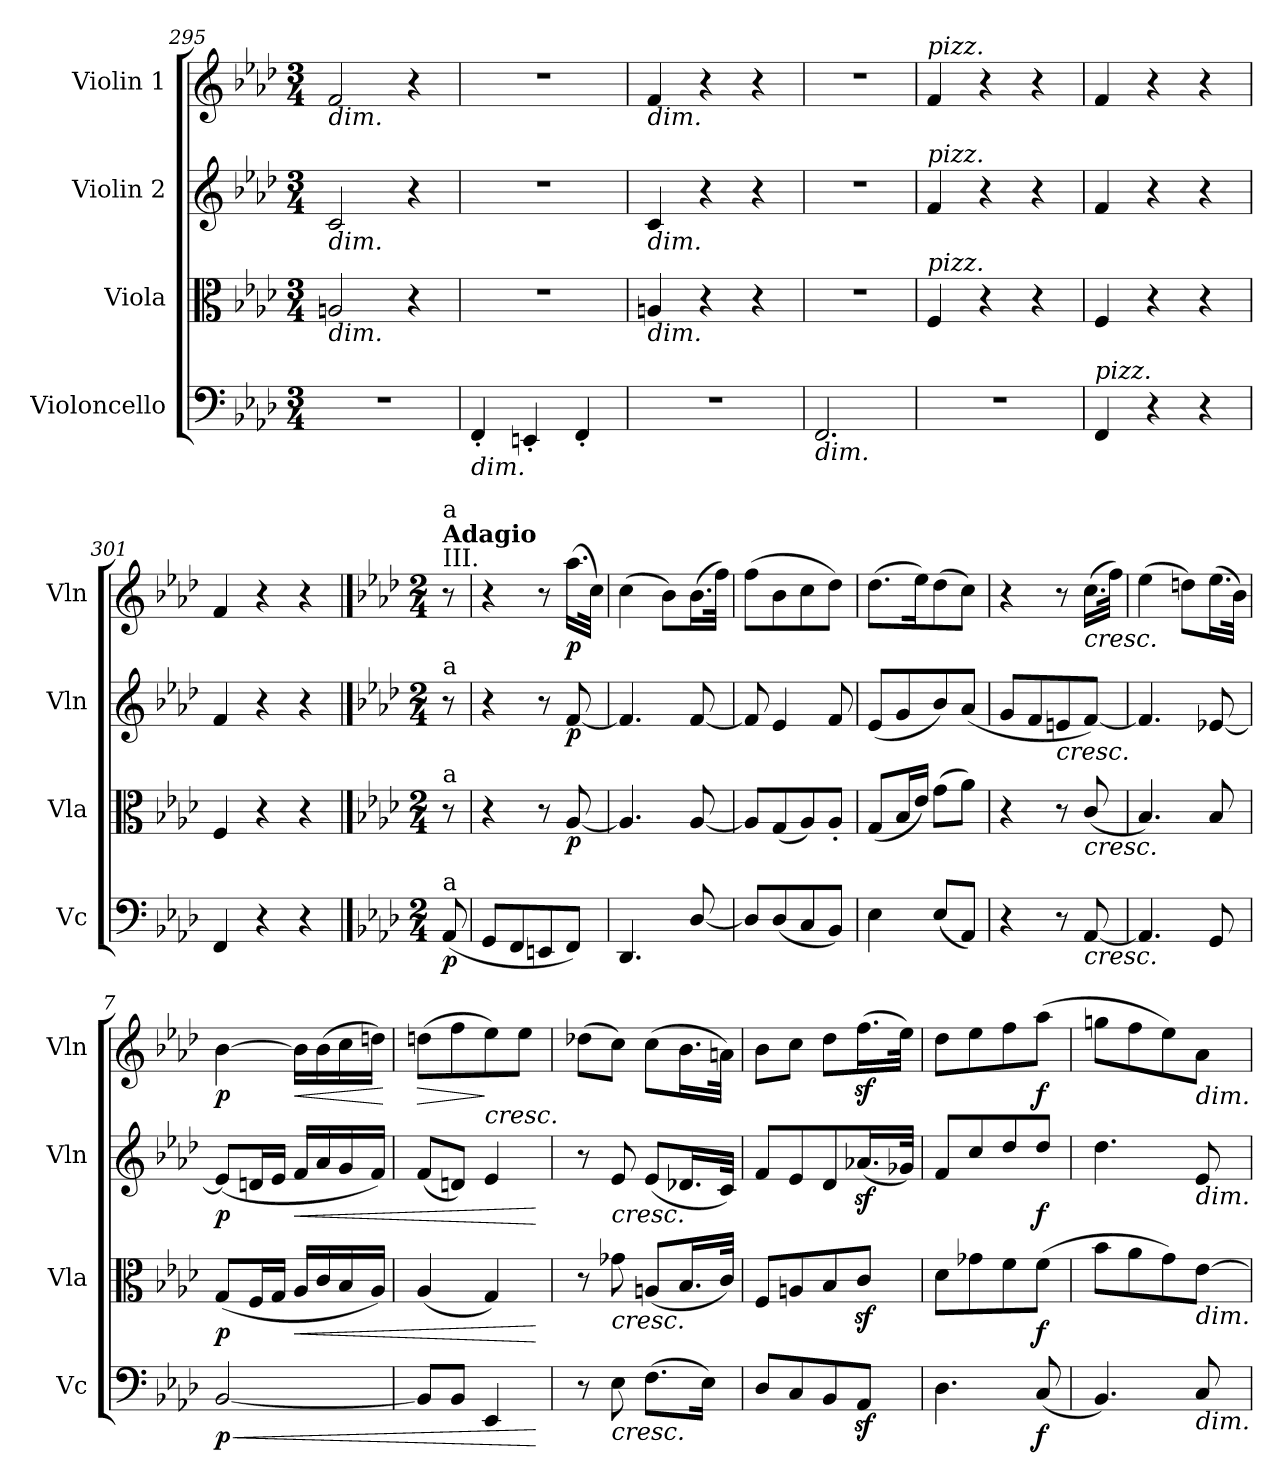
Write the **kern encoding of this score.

**kern	**dynam	**kern	**dynam	**kern	**dynam	**kern	**dynam
*part4	*part4	*part3	*part3	*part2	*part2	*part1	*part1
*staff4	*staff4	*staff3	*staff3	*staff2	*staff2	*staff1	*staff1
*I"Violoncello	*	*I"Viola	*	*I"Violin 2	*	*I"Violin 1	*
*I'Vc	*	*I'Vla	*	*I'Vln	*	*I'Vln	*
*clefF4	*	*clefC3	*	*clefG2	*	*clefG2	*
*k[b-e-a-d-]	*	*k[b-e-a-d-]	*	*k[b-e-a-d-]	*	*k[b-e-a-d-]	*
*M3/4	*	*M3/4	*	*M3/4	*	*M3/4	*
=295	=295	=295	=295	=295	=295	=295	=295
!	!	!	!	!	!	!LO:TX:b:i:t=dim.	!
!	!	!	!	!LO:TX:b:i:t=dim.	!	!	!
!	!	!LO:TX:b:i:t=dim.	!	!	!	!	!
2.r	.	2An/	.	2c/	.	2f/	.
.	.	4r	.	4r	.	4r	.
=296	=296	=296	=296	=296	=296	=296	=296
!LO:TX:b:i:t=dim.	!	!	!	!	!	!	!
4FF'/	.	2.r	.	2.r	.	2.r	.
4EEn'/	.	.	.	.	.	.	.
4FF'/	.	.	.	.	.	.	.
=297	=297	=297	=297	=297	=297	=297	=297
!	!	!	!	!	!	!LO:TX:b:i:t=dim.	!
!	!	!	!	!LO:TX:b:i:t=dim.	!	!	!
!	!	!LO:TX:b:i:t=dim.	!	!	!	!	!
2.r	.	4An/	.	4c/	.	4f/	.
.	.	4r	.	4r	.	4r	.
.	.	4r	.	4r	.	4r	.
=298	=298	=298	=298	=298	=298	=298	=298
!LO:TX:b:i:t=dim.	!	!	!	!	!	!	!
2.FF/	.	2.r	.	2.r	.	2.r	.
=299	=299	=299	=299	=299	=299	=299	=299
!	!	!	!	!	!	!LO:TX:a:i:t=pizz.	!
!	!	!	!	!LO:TX:a:i:t=pizz.	!	!	!
!	!	!LO:TX:a:i:t=pizz.	!	!	!	!	!
2.r	.	4F/	.	4f/	.	4f/	.
.	.	4r	.	4r	.	4r	.
.	.	4r	.	4r	.	4r	.
=300	=300	=300	=300	=300	=300	=300	=300
!LO:TX:a:i:t=pizz.	!	!	!	!	!	!	!
4FF/	.	4F/	.	4f/	.	4f/	.
4r	.	4r	.	4r	.	4r	.
4r	.	4r	.	4r	.	4r	.
!!LO:LB:g=z
=301	=301	=301	=301	=301	=301	=301	=301
4FF/	.	4F/	.	4f/	.	4f/	.
4r	.	4r	.	4r	.	4r	.
4r	.	4r	.	4r	.	4r	.
!!LO:PB:g=z
==	==	==	==	==	==	==	==
*k[b-e-a-d-]	*	*k[b-e-a-d-]	*	*k[b-e-a-d-]	*	*k[b-e-a-d-]	*
*M2/4	*	*M2/4	*	*M2/4	*	*M2/4	*
!	!	!	!	!	!	!LO:TX:a:t=III.	!
!	!	!	!	!	!	!LO:TX:a:B:t=Adagio	!
!	!	!	!	!	!	!LO:TX:a:t=a	!
!	!	!	!	!LO:TX:a:t=a	!	!	!
!	!	!LO:TX:a:t=a	!	!	!	!	!
!LO:TX:a:t=a	!	!	!	!	!	!	!
!	!LO:DY:b	!	!	!	!	!	!
(<8AA-/	p	8r	.	8r	.	8r	.
=1	=1	=1	=1	=1	=1	=1	=1
8GG/L	.	4r	.	4r	.	4r	.
8FF/	.	.	.	.	.	.	.
8EEn/	.	8r	.	8r	.	8r	.
!	!	!	!LO:DY:b	!	!LO:DY:b	!	!LO:DY:b
8FF/J)	.	[8A-/	p	[8f/	p	(16.aa-\LL	p
.	.	.	.	.	.	32cc\JJk)	.
=2	=2	=2	=2	=2	=2	=2	=2
4.DD-/	.	4.A-/]	.	4.f/]	.	(4cc\	.
.	.	.	.	.	.	8b-\L)	.
[8D-/	.	[8A-/	.	[8f/	.	(16.b-\L	.
.	.	.	.	.	.	32ff\JJk)	.
=3	=3	=3	=3	=3	=3	=3	=3
8D-/L]	.	8A-/L]	.	8f/]	.	(8ff\L	.
(8D-/	.	(8G/	.	4e-/	.	8b-\	.
8C/	.	8A-/)	.	.	.	8cc\	.
8BB-/J)	.	8A-'/J	.	8f/	.	8dd-\J)	.
=4	=4	=4	=4	=4	=4	=4	=4
4E-\	.	(8G/L	.	(8e-/L	.	(8.dd-\L	.
.	.	16B-/L	.	8g/	.	.	.
.	.	16e-/JJ)	.	.	.	16ee-\K)	.
(8E-/L	.	(8g\L	.	8b-/)	.	(8dd-\	.
8AA-/J)	.	8a-\J)	.	(8a-/J	.	8cc\J)	.
=5	=5	=5	=5	=5	=5	=5	=5
4r	.	4r	.	8g/L	.	4r	.
.	.	.	.	8f/	.	.	.
!	!	!	!	!LO:TX:b:i:t=cresc.	!	!	!
8r	.	8r	.	8en/	.	8r	.
!	!	!	!	!	!	!LO:TX:b:i:t=cresc.	!
!	!	!LO:TX:b:i:t=cresc.	!	!	!	!	!
!LO:TX:b:i:t=cresc.	!	!	!	!	!	!	!
[8AA-/	.	(8c/	.	[8f/J)	.	(16.cc\LL	.
.	.	.	.	.	.	32ff\JJk)	.
=6	=6	=6	=6	=6	=6	=6	=6
4.AA-/]	.	4.B-/)	.	4.f/]	.	(4ee-\	.
.	.	.	.	.	.	8ddn\L)	.
8GG/	.	8B-/	.	[8e-X/	.	(16.ee-\L	.
.	.	.	.	.	.	32b-\JJk)	.
=7	=7	=7	=7	=7	=7	=7	=7
!	!LO:HP:b	!	!	!	!	!	!
!	!LO:DY:n=1:b	!	!LO:DY:b	!	!LO:DY:b	!	!LO:DY:b
[2BB-/	< p	(<8G/L	p	(<8e-/L]	p	[4b-\	p
.	.	16F/L	.	16dn/L	.	.	.
.	.	16G/JJ	.	16e-/JJ	.	.	.
!	!	!	!LO:HP:b	!	!LO:HP:b	!	!LO:HP:b
.	.	16A-/LL	<	16f/LL	<	16b-\LL]	<
.	.	16c/	.	16a-/	.	(16b-\	.
.	.	16B-/	.	16g/	.	16cc\	.
.	.	16A-/JJ)	.	16f/JJ)	.	16ddn\JJ)	.
.	.	.	.	.	.	.	[
=8	=8	=8	=8	=8	=8	=8	=8
!	!	!	!	!	!	!	!LO:HP:b
8BB-/L]	.	(4A-/	.	(<8f/L	.	(8ddn\L	>
8BB-/J	.	.	.	8dn/J)	.	8ff\	.
!	!	!	!	!	!	!LO:TX:b:i:t=cresc.	!
4EE-/	.	4G/)	.	4e-/	.	8ee-\)	]
.	.	.	.	.	.	8ee-\J	.
.	[	.	[	.	[	.	.
!!LO:LB:g=z
=9	=9	=9	=9	=9	=9	=9	=9
8r	.	8r	.	8r	.	(8dd-X\L	.
!	!	!	!	!LO:TX:b:i:t=cresc.	!	!	!
!	!	!LO:TX:b:i:t=cresc.	!	!	!	!	!
!LO:TX:b:i:t=cresc.	!	!	!	!	!	!	!
8E-\	.	8g-X\	.	8e-/	.	8cc\J)	.
(8.F\L	.	(8An/L	.	(8e-/L	.	(8cc\L	.
.	.	16.B-/L	.	16.d-X/L	.	16.b-\L	.
16E-\Jk)	.	.	.	.	.	.	.
.	.	32c/JJk)	.	32c/JJk)	.	32an\JJk)	.
=10	=10	=10	=10	=10	=10	=10	=10
8D-/L	.	8F/L	.	8f/L	.	8b-\L	.
8C/	.	8An/	.	8e-/	.	8cc\J	.
8BB-/	.	8B-/	.	8d-/	.	8dd-\L	.
8AA-z</J	.	8cz</J	.	(16.a-Xz</L	.	(16.ffz<\L	.
.	.	.	.	32g-X/JJk)	.	32ee-\JJk)	.
!!LO:LB:g=z
=11	=11	=11	=11	=11	=11	=11	=11
4.D-\	.	8d-\L	.	8f/L	.	8dd-\L	.
.	.	8g-X\	.	8cc/	.	8ee-\	.
.	.	8f\	.	8dd-/	.	8ff\	.
!	!LO:DY:b	!	!LO:DY:b	!	!LO:DY:b	!	!LO:DY:b
(8C/	f	(8f\J	f	8dd-/J	f	(8aa-\J	f
=12	=12	=12	=12	=12	=12	=12	=12
4.BB-/)	.	8b-\L	.	4.dd-\	.	8ggn\L	.
.	.	8a-\	.	.	.	8ff\	.
.	.	8g\)	.	.	.	8ee-\)	.
!	!	!	!	!	!	!LO:TX:b:i:t=dim.	!
!	!	!	!	!LO:TX:b:i:t=dim.	!	!	!
!	!	!LO:TX:b:i:t=dim.	!	!	!	!	!
!LO:TX:b:i:t=dim.	!	!	!	!	!	!	!
8C/	.	[8e-\J	.	8e-/	.	8a-\J	.
=	=	=	=	=	=	=	=
*-	*-	*-	*-	*-	*-	*-	*-
